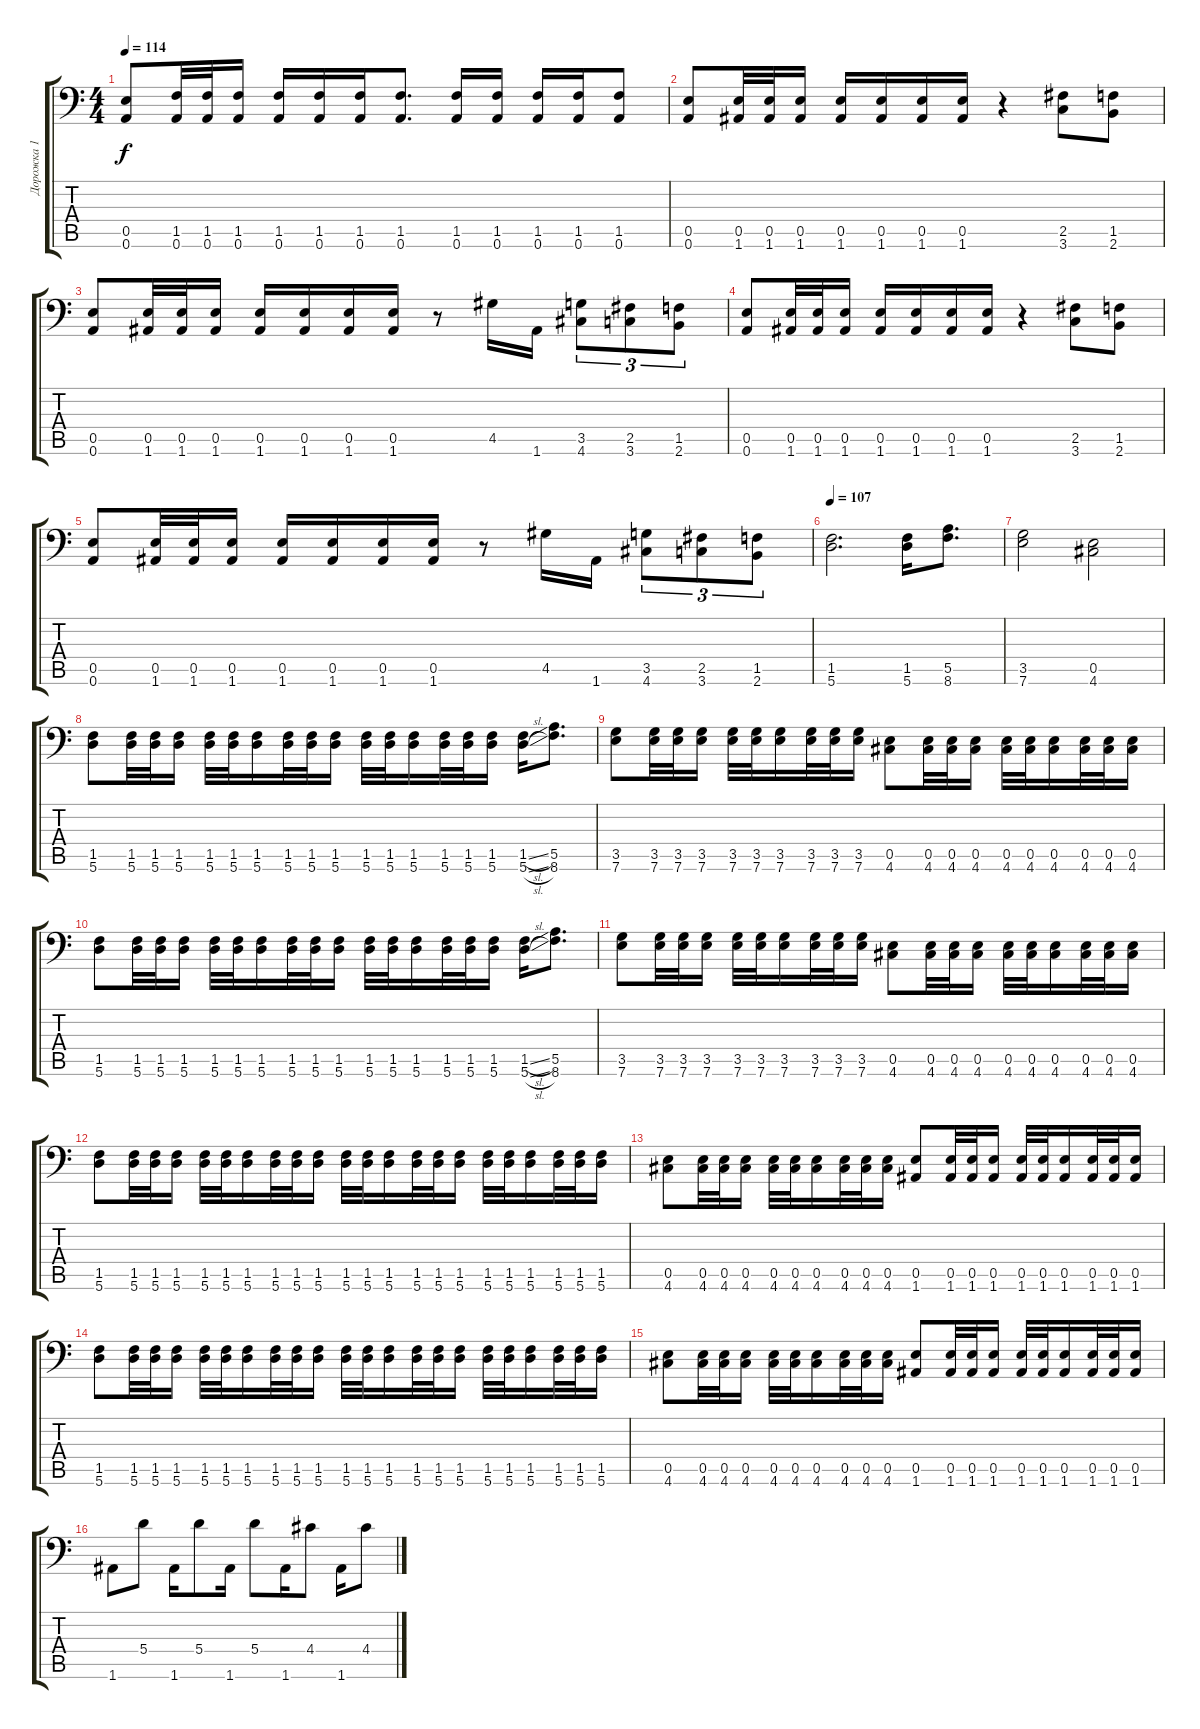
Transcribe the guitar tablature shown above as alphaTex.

\track ("Дорожка 1" "Дорожка 1") {instrument distortionguitar}
\staff {score tabs}
\tuning (B3 Gb3 D3 A2 E2 A1) {hide}
\ts (4 4)
\tempo 114
\clef f4
\ks c
(0.5 0.6).8{dy f} (1.5 0.6).32 (1.5 0.6).32 (1.5 0.6).16 (1.5 0.6).16 (1.5 0.6).16 (1.5 0.6).16 (1.5 0.6).8{d} (1.5 0.6).16 (1.5 0.6).16 (1.5 0.6).16 (1.5 0.6).16 (1.5 0.6).8 |
(0.5 0.6).8 (0.5 1.6).32 (0.5 1.6).32 (0.5 1.6).16 (0.5 1.6).16 (0.5 1.6).16 (0.5 1.6).16 (0.5 1.6).16 r.4 (2.5 3.6).8 (1.5 2.6).8 |
(0.5 0.6).8 (0.5 1.6).32 (0.5 1.6).32 (0.5 1.6).16 (0.5 1.6).16 (0.5 1.6).16 (0.5 1.6).16 (0.5 1.6).16 r.8 4.5.16 1.6.16 (3.5 4.6).8{tu (3 2)} (2.5 3.6).8{tu (3 2)} (1.5 2.6).8{tu (3 2)} |
(0.5 0.6).8 (0.5 1.6).32 (0.5 1.6).32 (0.5 1.6).16 (0.5 1.6).16 (0.5 1.6).16 (0.5 1.6).16 (0.5 1.6).16 r.4 (2.5 3.6).8 (1.5 2.6).8 |
(0.5 0.6).8 (0.5 1.6).32 (0.5 1.6).32 (0.5 1.6).16 (0.5 1.6).16 (0.5 1.6).16 (0.5 1.6).16 (0.5 1.6).16 r.8 4.5.16 1.6.16 (3.5 4.6).8{tu (3 2)} (2.5 3.6).8{tu (3 2)} (1.5 2.6).8{tu (3 2)} |
\tempo 107
(1.5 5.6).2{d} (1.5 5.6).16 (5.5 8.6).8{d} |
(3.5 7.6).2 (0.5 4.6).2 |
(1.5 5.6).8 (1.5 5.6).32 (1.5 5.6).32 (1.5 5.6).16 (1.5 5.6).32 (1.5 5.6).32 (1.5 5.6).16 (1.5 5.6).32 (1.5 5.6).32 (1.5 5.6).16 (1.5 5.6).32 (1.5 5.6).32 (1.5 5.6).16 (1.5 5.6).32 (1.5 5.6).32 (1.5 5.6).16 (1.5{sl} 5.6{sl}).16 (5.5 8.6).8{d} |
(3.5 7.6).8 (3.5 7.6).32 (3.5 7.6).32 (3.5 7.6).16 (3.5 7.6).32 (3.5 7.6).32 (3.5 7.6).16 (3.5 7.6).32 (3.5 7.6).32 (3.5 7.6).16 (0.5 4.6).8 (0.5 4.6).32 (0.5 4.6).32 (0.5 4.6).16 (0.5 4.6).32 (0.5 4.6).32 (0.5 4.6).16 (0.5 4.6).32 (0.5 4.6).32 (0.5 4.6).16 |
(1.5 5.6).8 (1.5 5.6).32 (1.5 5.6).32 (1.5 5.6).16 (1.5 5.6).32 (1.5 5.6).32 (1.5 5.6).16 (1.5 5.6).32 (1.5 5.6).32 (1.5 5.6).16 (1.5 5.6).32 (1.5 5.6).32 (1.5 5.6).16 (1.5 5.6).32 (1.5 5.6).32 (1.5 5.6).16 (1.5{sl} 5.6{sl}).16 (5.5 8.6).8{d} |
(3.5 7.6).8 (3.5 7.6).32 (3.5 7.6).32 (3.5 7.6).16 (3.5 7.6).32 (3.5 7.6).32 (3.5 7.6).16 (3.5 7.6).32 (3.5 7.6).32 (3.5 7.6).16 (0.5 4.6).8 (0.5 4.6).32 (0.5 4.6).32 (0.5 4.6).16 (0.5 4.6).32 (0.5 4.6).32 (0.5 4.6).16 (0.5 4.6).32 (0.5 4.6).32 (0.5 4.6).16 |
(1.5 5.6).8 (1.5 5.6).32 (1.5 5.6).32 (1.5 5.6).16 (1.5 5.6).32 (1.5 5.6).32 (1.5 5.6).16 (1.5 5.6).32 (1.5 5.6).32 (1.5 5.6).16 (1.5 5.6).32 (1.5 5.6).32 (1.5 5.6).16 (1.5 5.6).32 (1.5 5.6).32 (1.5 5.6).16 (1.5 5.6).32 (1.5 5.6).32 (1.5 5.6).16 (1.5 5.6).32 (1.5 5.6).32 (1.5 5.6).16 |
(0.5 4.6).8 (0.5 4.6).32 (0.5 4.6).32 (0.5 4.6).16 (0.5 4.6).32 (0.5 4.6).32 (0.5 4.6).16 (0.5 4.6).32 (0.5 4.6).32 (0.5 4.6).16 (0.5 1.6).8 (0.5 1.6).32 (0.5 1.6).32 (0.5 1.6).16 (0.5 1.6).32 (0.5 1.6).32 (0.5 1.6).16 (0.5 1.6).32 (0.5 1.6).32 (0.5 1.6).16 |
(1.5 5.6).8 (1.5 5.6).32 (1.5 5.6).32 (1.5 5.6).16 (1.5 5.6).32 (1.5 5.6).32 (1.5 5.6).16 (1.5 5.6).32 (1.5 5.6).32 (1.5 5.6).16 (1.5 5.6).32 (1.5 5.6).32 (1.5 5.6).16 (1.5 5.6).32 (1.5 5.6).32 (1.5 5.6).16 (1.5 5.6).32 (1.5 5.6).32 (1.5 5.6).16 (1.5 5.6).32 (1.5 5.6).32 (1.5 5.6).16 |
(0.5 4.6).8 (0.5 4.6).32 (0.5 4.6).32 (0.5 4.6).16 (0.5 4.6).32 (0.5 4.6).32 (0.5 4.6).16 (0.5 4.6).32 (0.5 4.6).32 (0.5 4.6).16 (0.5 1.6).8 (0.5 1.6).32 (0.5 1.6).32 (0.5 1.6).16 (0.5 1.6).32 (0.5 1.6).32 (0.5 1.6).16 (0.5 1.6).32 (0.5 1.6).32 (0.5 1.6).16 |
1.6.8 5.4.8 1.6.16 5.4.8 1.6.16 5.4.8 1.6.16 4.4.8 1.6.16 4.4.8
